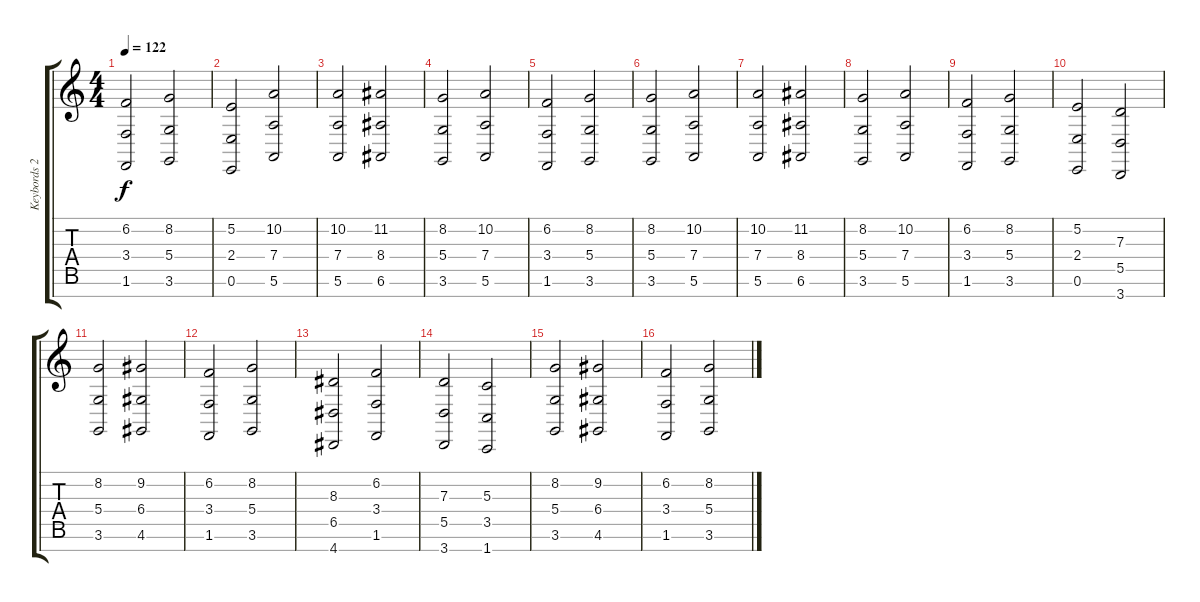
\track ("Keybords 2" "Keybords 2") {instrument churchorgan}
\staff {score tabs}
\tuning (E4 B3 G3 D3 A2 E2 B1) {hide}
\ts (4 4)
\tempo 122
\clef g2
\ks c
(6.2 3.4 1.6).2{dy f} (8.2 5.4 3.6).2 |
(5.2 2.4 0.6).2 (10.2 7.4 5.6).2 |
(10.2 7.4 5.6).2 (11.2 8.4 6.6).2 |
(8.2 5.4 3.6).2 (10.2 7.4 5.6).2 |
(6.2 3.4 1.6).2 (8.2 5.4 3.6).2 |
(8.2 5.4 3.6).2 (10.2 7.4 5.6).2 |
(10.2 7.4 5.6).2 (11.2 8.4 6.6).2 |
(8.2 5.4 3.6).2 (10.2 7.4 5.6).2 |
(6.2 3.4 1.6).2 (8.2 5.4 3.6).2 |
(5.2 2.4 0.6).2 (7.3 5.5 3.7).2 |
(8.2 5.4 3.6).2 (9.2 6.4 4.6).2 |
(6.2 3.4 1.6).2 (8.2 5.4 3.6).2 |
(8.3 6.5 4.7).2 (6.2 3.4 1.6).2 |
(7.3 5.5 3.7).2 (5.3 3.5 1.7).2 |
(8.2 5.4 3.6).2 (9.2 6.4 4.6).2 |
(6.2 3.4 1.6).2 (8.2 5.4 3.6).2
